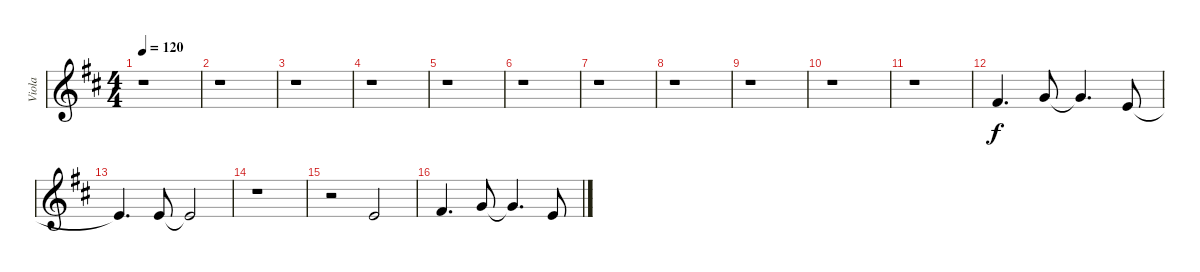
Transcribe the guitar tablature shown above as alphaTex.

\track ("Viola" "Viola") {instrument viola}
\staff {score}
\tuning (A4 D4 G3 C3) {hide}
\ts (4 4)
\tempo 120
\clef g2
\ks d
r.1{dy f} |
r.1 |
r.1 |
r.1 |
r.1 |
r.1 |
r.1 |
r.1 |
r.1 |
r.1 |
r.1 |
4.2.4{d} 5.2.8 5.2{t}.4{d} 2.2.8 |
2.2{t}.4{d} 2.2.8 2.2{t}.2 |
r.1 |
r.2 2.2.2 |
4.2.4{d} 5.2.8 5.2{t}.4{d} 2.2.8
